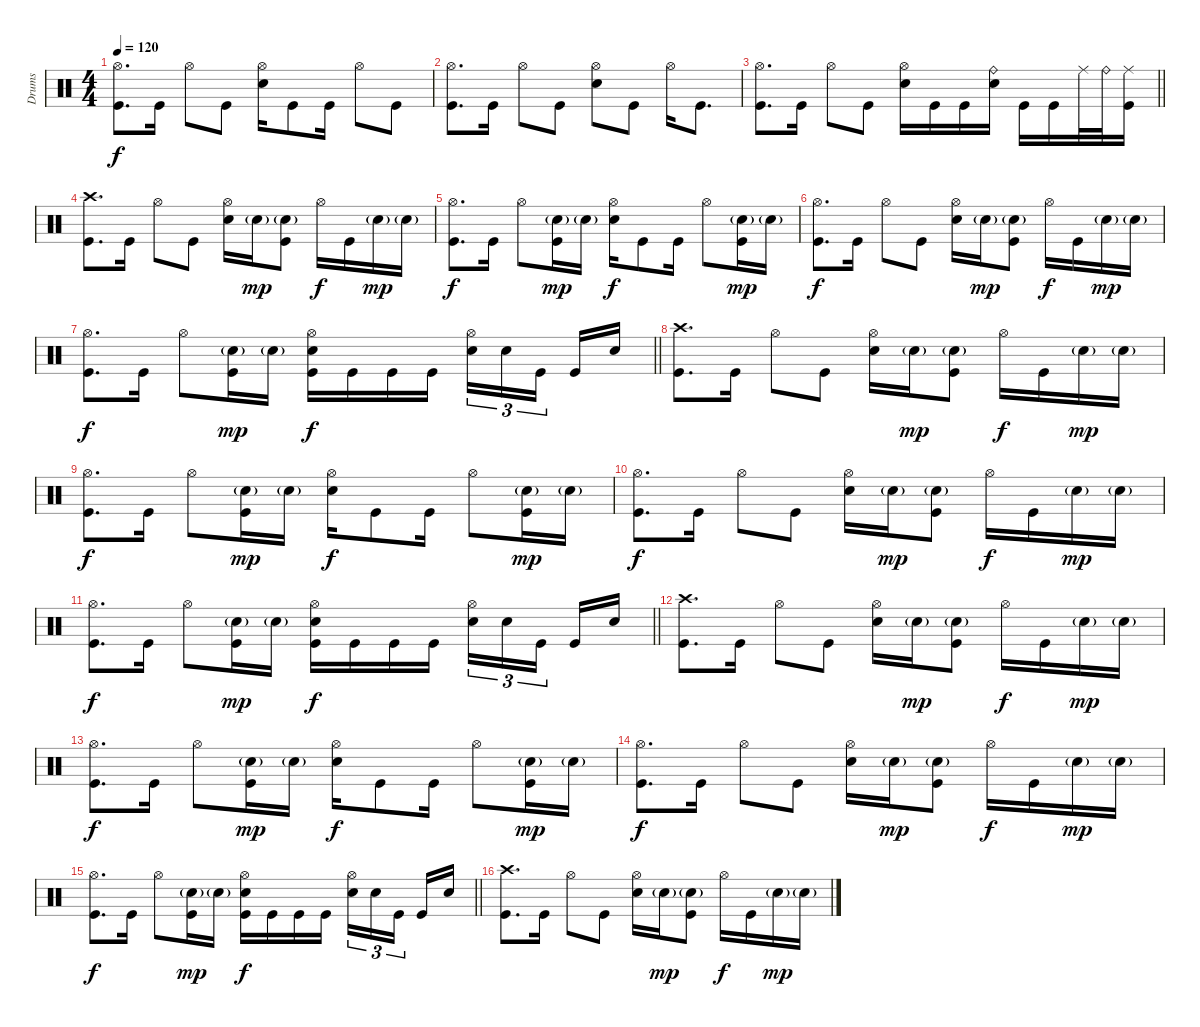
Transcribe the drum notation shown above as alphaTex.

\track ("Drums" "Drums") {instrument percussion}
\staff
\articulation defaults
\ts (4 4)
\tempo 120
\clef neutral
\ks c
("Hi-Hat (open)" "Kick (hit)").8{d dy f} "Kick (hit)".16 "Hi-Hat (open)".8 "Kick (hit)".8 ("Hi-Hat (open)" "Electric Snare (hit)").16 "Kick (hit)".8 "Kick (hit)".16 "Hi-Hat (open)".8 "Kick (hit)".8 |
("Hi-Hat (open)" "Kick (hit)").8{d} "Kick (hit)".16 "Hi-Hat (open)".8 "Kick (hit)".8 ("Hi-Hat (open)" "Electric Snare (hit)").8 "Kick (hit)".8 "Hi-Hat (open)".16 "Kick (hit)".8{d} |
\barLineRight lightlight
("Hi-Hat (open)" "Kick (hit)").8{d} "Kick (hit)".16 "Hi-Hat (open)".8 "Kick (hit)".8 ("Hi-Hat (open)" "Electric Snare (hit)").16 "Kick (hit)".16 "Kick (hit)".16 ("Ride (bell)" "Electric Snare (hit)").16 "Kick (hit)".16 "Kick (hit)".16 "Ride (middle)".32 "Ride (bell)".32 ("Ride (middle)" "Kick (hit)").16 |
\section ("" "")
("Crash high (hit)" "Kick (hit)").8{d} "Kick (hit)".16 "Hi-Hat (open)".8 "Kick (hit)".8 ("Hi-Hat (open)" "Electric Snare (hit)").16 "Electric Snare (hit)"{g}.16{dy mp} ("Electric Snare (hit)"{g} "Kick (hit)").8 "Hi-Hat (open)".16{dy f} "Kick (hit)".16 "Electric Snare (hit)"{g}.16{dy mp} "Electric Snare (hit)"{g}.16 |
("Hi-Hat (open)" "Kick (hit)").8{d dy f} "Kick (hit)".16 "Hi-Hat (open)".8 ("Electric Snare (hit)"{g} "Kick (hit)").16{dy mp} "Electric Snare (hit)"{g}.16 ("Hi-Hat (open)" "Electric Snare (hit)").16{dy f} "Kick (hit)".8 "Kick (hit)".16 "Hi-Hat (open)".8 ("Electric Snare (hit)"{g} "Kick (hit)").16{dy mp} "Electric Snare (hit)"{g}.16 |
("Hi-Hat (open)" "Kick (hit)").8{d dy f} "Kick (hit)".16 "Hi-Hat (open)".8 "Kick (hit)".8 ("Hi-Hat (open)" "Electric Snare (hit)").16 "Electric Snare (hit)"{g}.16{dy mp} ("Electric Snare (hit)"{g} "Kick (hit)").8 "Hi-Hat (open)".16{dy f} "Kick (hit)".16 "Electric Snare (hit)"{g}.16{dy mp} "Electric Snare (hit)"{g}.16 |
\barLineRight lightlight
("Hi-Hat (open)" "Kick (hit)").8{d dy f} "Kick (hit)".16 "Hi-Hat (open)".8 ("Electric Snare (hit)"{g} "Kick (hit)").16{dy mp} "Electric Snare (hit)"{g}.16 ("Hi-Hat (open)" "Electric Snare (hit)" "Kick (hit)").16{dy f} "Kick (hit)".16 "Kick (hit)".16 "Kick (hit)".16 ("Hi-Hat (open)" "Electric Snare (hit)").16{tu (3 2)} "Electric Snare (hit)".16{tu (3 2)} "Kick (hit)".16{tu (3 2) beam splitsecondary} "Kick (hit)".16 "Electric Snare (hit)".16 |
("Crash high (hit)" "Kick (hit)").8{d} "Kick (hit)".16 "Hi-Hat (open)".8 "Kick (hit)".8 ("Hi-Hat (open)" "Electric Snare (hit)").16 "Electric Snare (hit)"{g}.16{dy mp} ("Electric Snare (hit)"{g} "Kick (hit)").8 "Hi-Hat (open)".16{dy f} "Kick (hit)".16 "Electric Snare (hit)"{g}.16{dy mp} "Electric Snare (hit)"{g}.16 |
("Hi-Hat (open)" "Kick (hit)").8{d dy f} "Kick (hit)".16 "Hi-Hat (open)".8 ("Electric Snare (hit)"{g} "Kick (hit)").16{dy mp} "Electric Snare (hit)"{g}.16 ("Hi-Hat (open)" "Electric Snare (hit)").16{dy f} "Kick (hit)".8 "Kick (hit)".16 "Hi-Hat (open)".8 ("Electric Snare (hit)"{g} "Kick (hit)").16{dy mp} "Electric Snare (hit)"{g}.16 |
("Hi-Hat (open)" "Kick (hit)").8{d dy f} "Kick (hit)".16 "Hi-Hat (open)".8 "Kick (hit)".8 ("Hi-Hat (open)" "Electric Snare (hit)").16 "Electric Snare (hit)"{g}.16{dy mp} ("Electric Snare (hit)"{g} "Kick (hit)").8 "Hi-Hat (open)".16{dy f} "Kick (hit)".16 "Electric Snare (hit)"{g}.16{dy mp} "Electric Snare (hit)"{g}.16 |
\barLineRight lightlight
("Hi-Hat (open)" "Kick (hit)").8{d dy f} "Kick (hit)".16 "Hi-Hat (open)".8 ("Electric Snare (hit)"{g} "Kick (hit)").16{dy mp} "Electric Snare (hit)"{g}.16 ("Hi-Hat (open)" "Electric Snare (hit)" "Kick (hit)").16{dy f} "Kick (hit)".16 "Kick (hit)".16 "Kick (hit)".16 ("Hi-Hat (open)" "Electric Snare (hit)").16{tu (3 2)} "Electric Snare (hit)".16{tu (3 2)} "Kick (hit)".16{tu (3 2) beam splitsecondary} "Kick (hit)".16 "Electric Snare (hit)".16 |
("Crash high (hit)" "Kick (hit)").8{d} "Kick (hit)".16 "Hi-Hat (open)".8 "Kick (hit)".8 ("Hi-Hat (open)" "Electric Snare (hit)").16 "Electric Snare (hit)"{g}.16{dy mp} ("Electric Snare (hit)"{g} "Kick (hit)").8 "Hi-Hat (open)".16{dy f} "Kick (hit)".16 "Electric Snare (hit)"{g}.16{dy mp} "Electric Snare (hit)"{g}.16 |
("Hi-Hat (open)" "Kick (hit)").8{d dy f} "Kick (hit)".16 "Hi-Hat (open)".8 ("Electric Snare (hit)"{g} "Kick (hit)").16{dy mp} "Electric Snare (hit)"{g}.16 ("Hi-Hat (open)" "Electric Snare (hit)").16{dy f} "Kick (hit)".8 "Kick (hit)".16 "Hi-Hat (open)".8 ("Electric Snare (hit)"{g} "Kick (hit)").16{dy mp} "Electric Snare (hit)"{g}.16 |
("Hi-Hat (open)" "Kick (hit)").8{d dy f} "Kick (hit)".16 "Hi-Hat (open)".8 "Kick (hit)".8 ("Hi-Hat (open)" "Electric Snare (hit)").16 "Electric Snare (hit)"{g}.16{dy mp} ("Electric Snare (hit)"{g} "Kick (hit)").8 "Hi-Hat (open)".16{dy f} "Kick (hit)".16 "Electric Snare (hit)"{g}.16{dy mp} "Electric Snare (hit)"{g}.16 |
\barLineRight lightlight
("Hi-Hat (open)" "Kick (hit)").8{d dy f} "Kick (hit)".16 "Hi-Hat (open)".8 ("Electric Snare (hit)"{g} "Kick (hit)").16{dy mp} "Electric Snare (hit)"{g}.16 ("Hi-Hat (open)" "Electric Snare (hit)" "Kick (hit)").16{dy f} "Kick (hit)".16 "Kick (hit)".16 "Kick (hit)".16 ("Hi-Hat (open)" "Electric Snare (hit)").16{tu (3 2)} "Electric Snare (hit)".16{tu (3 2)} "Kick (hit)".16{tu (3 2) beam splitsecondary} "Kick (hit)".16 "Electric Snare (hit)".16 |
("Crash high (hit)" "Kick (hit)").8{d} "Kick (hit)".16 "Hi-Hat (open)".8 "Kick (hit)".8 ("Hi-Hat (open)" "Electric Snare (hit)").16 "Electric Snare (hit)"{g}.16{dy mp} ("Electric Snare (hit)"{g} "Kick (hit)").8 "Hi-Hat (open)".16{dy f} "Kick (hit)".16 "Electric Snare (hit)"{g}.16{dy mp} "Electric Snare (hit)"{g}.16
